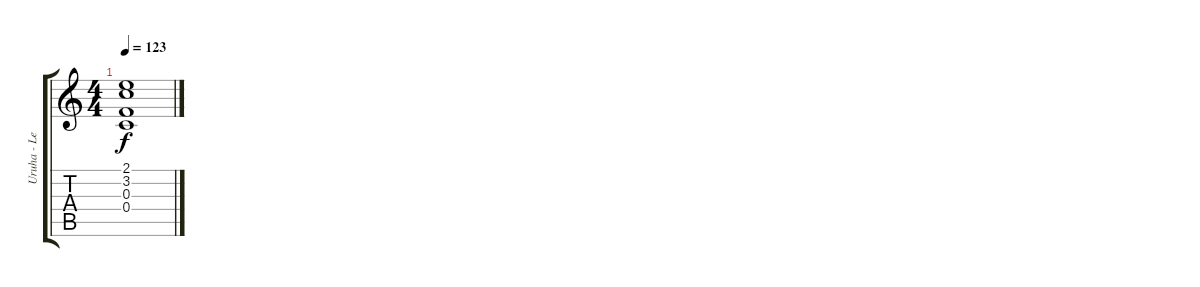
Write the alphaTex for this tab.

\track ("Uruha - Lead Guitar" "Uruha - Le") {instrument distortionguitar}
\staff {score tabs}
\tuning (D4 A3 F3 C3 G2 D2) {hide}
\ts (4 4)
\tempo 123
\clef g2
\ks c
(2.1{t} 3.2{t} 0.3{t} 0.4{t}).1{dy f}
